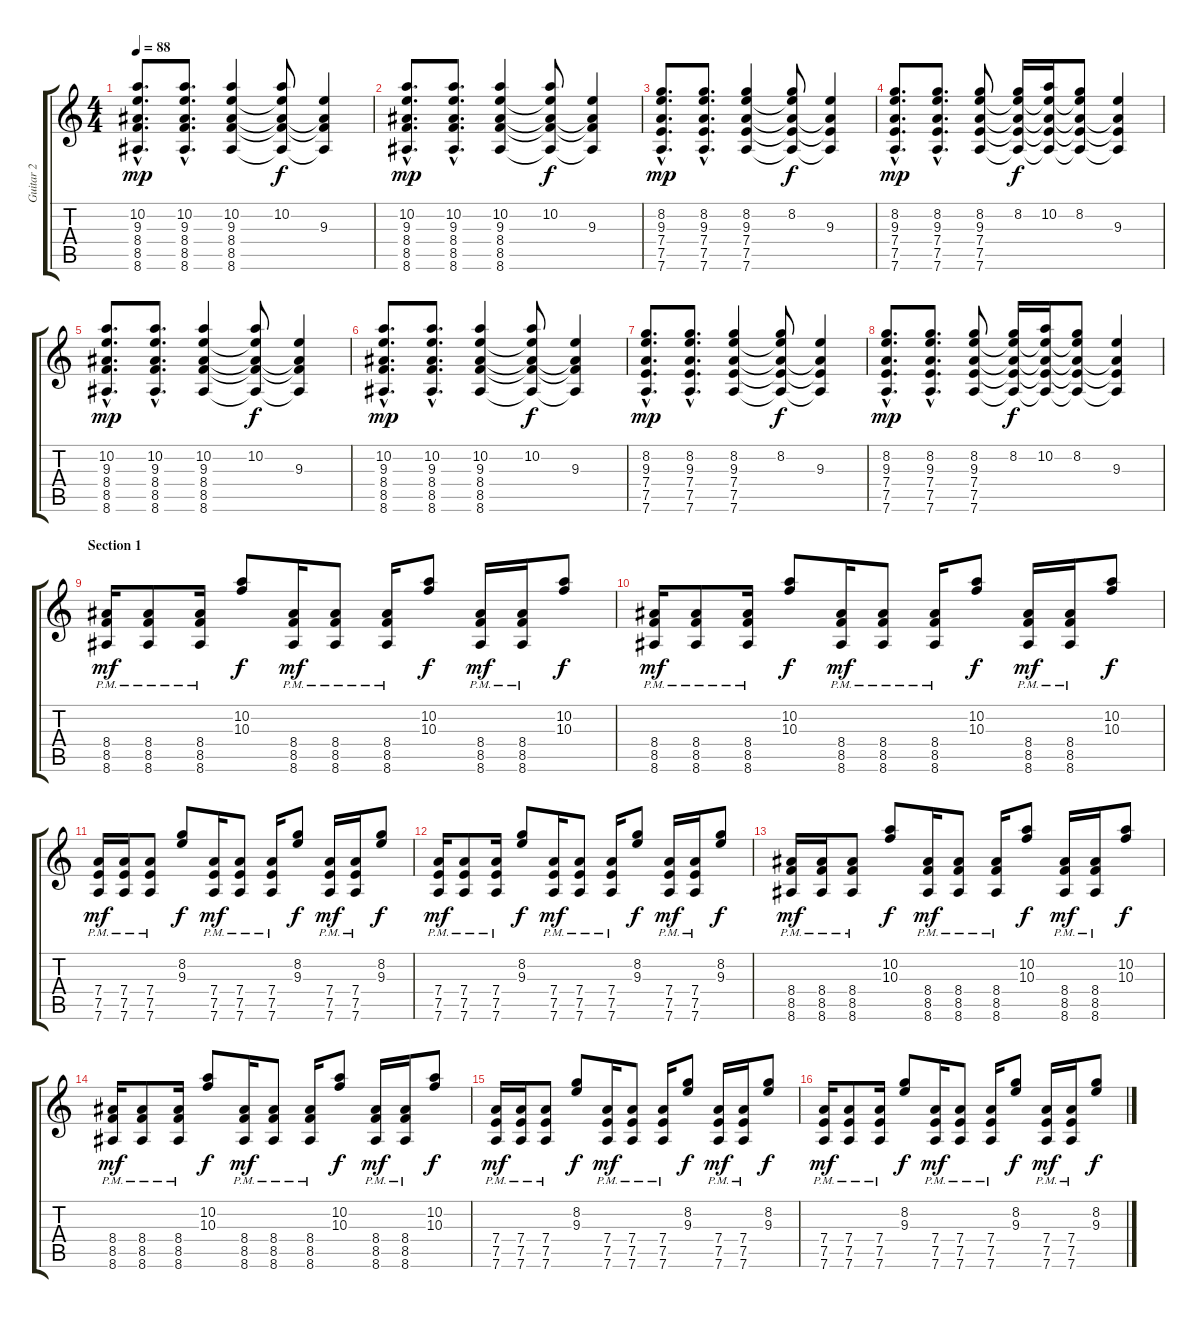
\track ("Guitar 2" "Guitar 2") {instrument distortionguitar}
\staff {score tabs}
\tuning (E4 B3 G3 D3 A2 D2) {hide}
\ts (4 4)
\tempo 88
\clef g2
\ks c
(10.2{hac} 9.3{hac} 8.4{hac} 8.5{hac} 8.6{hac}).8{d dy mp instrument distortionguitar} (10.2{hac} 9.3{hac} 8.4{hac} 8.5{hac} 8.6{hac}).8{d} (10.2 9.3 8.4 8.5 8.6).4 (10.2 9.3{t} 8.4{t} 8.5{t} 8.6{t}).8{dy f} (9.3 8.4{t} 8.5{t} 8.6{t}).4 |
(10.2{hac} 9.3{hac} 8.4{hac} 8.5{hac} 8.6{hac}).8{d dy mp} (10.2{hac} 9.3{hac} 8.4{hac} 8.5{hac} 8.6{hac}).8{d} (10.2 9.3 8.4 8.5 8.6).4 (10.2 9.3{t} 8.4{t} 8.5{t} 8.6{t}).8{dy f} (9.3 8.4{t} 8.5{t} 8.6{t}).4 |
(8.2{hac} 9.3{hac} 7.4{hac} 7.5{hac} 7.6{hac}).8{d dy mp} (8.2{hac} 9.3{hac} 7.4{hac} 7.5{hac} 7.6{hac}).8{d} (8.2 9.3 7.4 7.5 7.6).4 (8.2 9.3{t} 7.4{t} 7.5{t} 7.6{t}).8{dy f} (9.3 7.4{t} 7.5{t} 7.6{t}).4 |
(8.2{hac} 9.3{hac} 7.4{hac} 7.5{hac} 7.6{hac}).8{d dy mp} (8.2{hac} 9.3{hac} 7.4{hac} 7.5{hac} 7.6{hac}).8{d} (8.2 9.3 7.4 7.5 7.6).8 (8.2 9.3{t} 7.4{t} 7.5{t} 7.6{t}).16{dy f} (10.2 9.3{t} 7.4{t} 7.5{t} 7.6{t}).16 (8.2 9.3{t} 7.4{t} 7.5{t} 7.6{t}).8 (9.3 7.4{t} 7.5{t} 7.6{t}).4 |
(10.2{hac} 9.3{hac} 8.4{hac} 8.5{hac} 8.6{hac}).8{d dy mp} (10.2{hac} 9.3{hac} 8.4{hac} 8.5{hac} 8.6{hac}).8{d} (10.2 9.3 8.4 8.5 8.6).4 (10.2 9.3{t} 8.4{t} 8.5{t} 8.6{t}).8{dy f} (9.3 8.4{t} 8.5{t} 8.6{t}).4 |
(10.2{hac} 9.3{hac} 8.4{hac} 8.5{hac} 8.6{hac}).8{d dy mp} (10.2{hac} 9.3{hac} 8.4{hac} 8.5{hac} 8.6{hac}).8{d} (10.2 9.3 8.4 8.5 8.6).4 (10.2 9.3{t} 8.4{t} 8.5{t} 8.6{t}).8{dy f} (9.3 8.4{t} 8.5{t} 8.6{t}).4 |
(8.2{hac} 9.3{hac} 7.4{hac} 7.5{hac} 7.6{hac}).8{d dy mp} (8.2{hac} 9.3{hac} 7.4{hac} 7.5{hac} 7.6{hac}).8{d} (8.2 9.3 7.4 7.5 7.6).4 (8.2 9.3{t} 7.4{t} 7.5{t} 7.6{t}).8{dy f} (9.3 7.4{t} 7.5{t} 7.6{t}).4 |
(8.2{hac} 9.3{hac} 7.4{hac} 7.5{hac} 7.6{hac}).8{d dy mp} (8.2{hac} 9.3{hac} 7.4{hac} 7.5{hac} 7.6{hac}).8{d} (8.2 9.3 7.4 7.5 7.6).8 (8.2 9.3{t} 7.4{t} 7.5{t} 7.6{t}).16{dy f} (10.2 9.3{t} 7.4{t} 7.5{t} 7.6{t}).16 (8.2 9.3{t} 7.4{t} 7.5{t} 7.6{t}).8 (9.3 7.4{t} 7.5{t} 7.6{t}).4 |
\section ("" "Section 1")
(8.4{pm} 8.5{pm} 8.6{pm}).16{dy mf} (8.4{pm} 8.5{pm} 8.6{pm}).8 (8.4{pm} 8.5{pm} 8.6{pm}).16 (10.2 10.3).8{dy f} (8.4{pm} 8.5{pm} 8.6{pm}).16{dy mf} (8.4{pm} 8.5{pm} 8.6{pm}).8 (8.4{pm} 8.5{pm} 8.6{pm}).16 (10.2 10.3).8{dy f} (8.4 8.5{pm} 8.6{pm}).16{dy mf} (8.4{pm} 8.5{pm} 8.6{pm}).16 (10.2 10.3).8{dy f} |
(8.4{pm} 8.5{pm} 8.6{pm}).16{dy mf} (8.4{pm} 8.5{pm} 8.6{pm}).8 (8.4{pm} 8.5{pm} 8.6{pm}).16 (10.2 10.3).8{dy f} (8.4{pm} 8.5{pm} 8.6{pm}).16{dy mf} (8.4{pm} 8.5{pm} 8.6{pm}).8 (8.4{pm} 8.5{pm} 8.6{pm}).16 (10.2 10.3).8{dy f} (8.4 8.5{pm} 8.6{pm}).16{dy mf} (8.4{pm} 8.5{pm} 8.6{pm}).16 (10.2 10.3).8{dy f} |
(7.4{pm} 7.5{pm} 7.6{pm}).16{dy mf} (7.4{pm} 7.5{pm} 7.6{pm}).16 (7.4{pm} 7.5{pm} 7.6{pm}).8 (8.2 9.3).8{dy f} (7.4{pm} 7.5{pm} 7.6{pm}).16{dy mf} (7.4{pm} 7.5{pm} 7.6{pm}).8 (7.4{pm} 7.5{pm} 7.6{pm}).16 (8.2 9.3).8{dy f} (7.4 7.5{pm} 7.6{pm}).16{dy mf} (7.4{pm} 7.5{pm} 7.6{pm}).16 (8.2 9.3).8{dy f} |
(7.4{pm} 7.5{pm} 7.6{pm}).16{dy mf} (7.4{pm} 7.5{pm} 7.6{pm}).8 (7.4{pm} 7.5{pm} 7.6{pm}).16 (8.2 9.3).8{dy f} (7.4{pm} 7.5{pm} 7.6{pm}).16{dy mf} (7.4{pm} 7.5{pm} 7.6{pm}).8 (7.4{pm} 7.5{pm} 7.6{pm}).16 (8.2 9.3).8{dy f} (7.4 7.5{pm} 7.6{pm}).16{dy mf} (7.4{pm} 7.5{pm} 7.6{pm}).16 (8.2 9.3).8{dy f} |
(8.4{pm} 8.5{pm} 8.6{pm}).16{dy mf} (8.4{pm} 8.5{pm} 8.6{pm}).16 (8.4{pm} 8.5{pm} 8.6{pm}).8 (10.2 10.3).8{dy f} (8.4{pm} 8.5{pm} 8.6{pm}).16{dy mf} (8.4{pm} 8.5{pm} 8.6{pm}).8 (8.4{pm} 8.5{pm} 8.6{pm}).16 (10.2 10.3).8{dy f} (8.4 8.5{pm} 8.6{pm}).16{dy mf} (8.4{pm} 8.5{pm} 8.6{pm}).16 (10.2 10.3).8{dy f} |
(8.4{pm} 8.5{pm} 8.6{pm}).16{dy mf} (8.4{pm} 8.5{pm} 8.6{pm}).8 (8.4{pm} 8.5{pm} 8.6{pm}).16 (10.2 10.3).8{dy f} (8.4{pm} 8.5{pm} 8.6{pm}).16{dy mf} (8.4{pm} 8.5{pm} 8.6{pm}).8 (8.4{pm} 8.5{pm} 8.6{pm}).16 (10.2 10.3).8{dy f} (8.4 8.5{pm} 8.6{pm}).16{dy mf} (8.4{pm} 8.5{pm} 8.6{pm}).16 (10.2 10.3).8{dy f} |
(7.4{pm} 7.5{pm} 7.6{pm}).16{dy mf} (7.4{pm} 7.5{pm} 7.6{pm}).16 (7.4{pm} 7.5{pm} 7.6{pm}).8 (8.2 9.3).8{dy f} (7.4{pm} 7.5{pm} 7.6{pm}).16{dy mf} (7.4{pm} 7.5{pm} 7.6{pm}).8 (7.4{pm} 7.5{pm} 7.6{pm}).16 (8.2 9.3).8{dy f} (7.4 7.5{pm} 7.6{pm}).16{dy mf} (7.4{pm} 7.5{pm} 7.6{pm}).16 (8.2 9.3).8{dy f} |
(7.4{pm} 7.5{pm} 7.6{pm}).16{dy mf} (7.4{pm} 7.5{pm} 7.6{pm}).8 (7.4{pm} 7.5{pm} 7.6{pm}).16 (8.2 9.3).8{dy f} (7.4{pm} 7.5{pm} 7.6{pm}).16{dy mf} (7.4{pm} 7.5{pm} 7.6{pm}).8 (7.4{pm} 7.5{pm} 7.6{pm}).16 (8.2 9.3).8{dy f} (7.4 7.5{pm} 7.6{pm}).16{dy mf} (7.4{pm} 7.5{pm} 7.6{pm}).16 (8.2 9.3).8{dy f}
